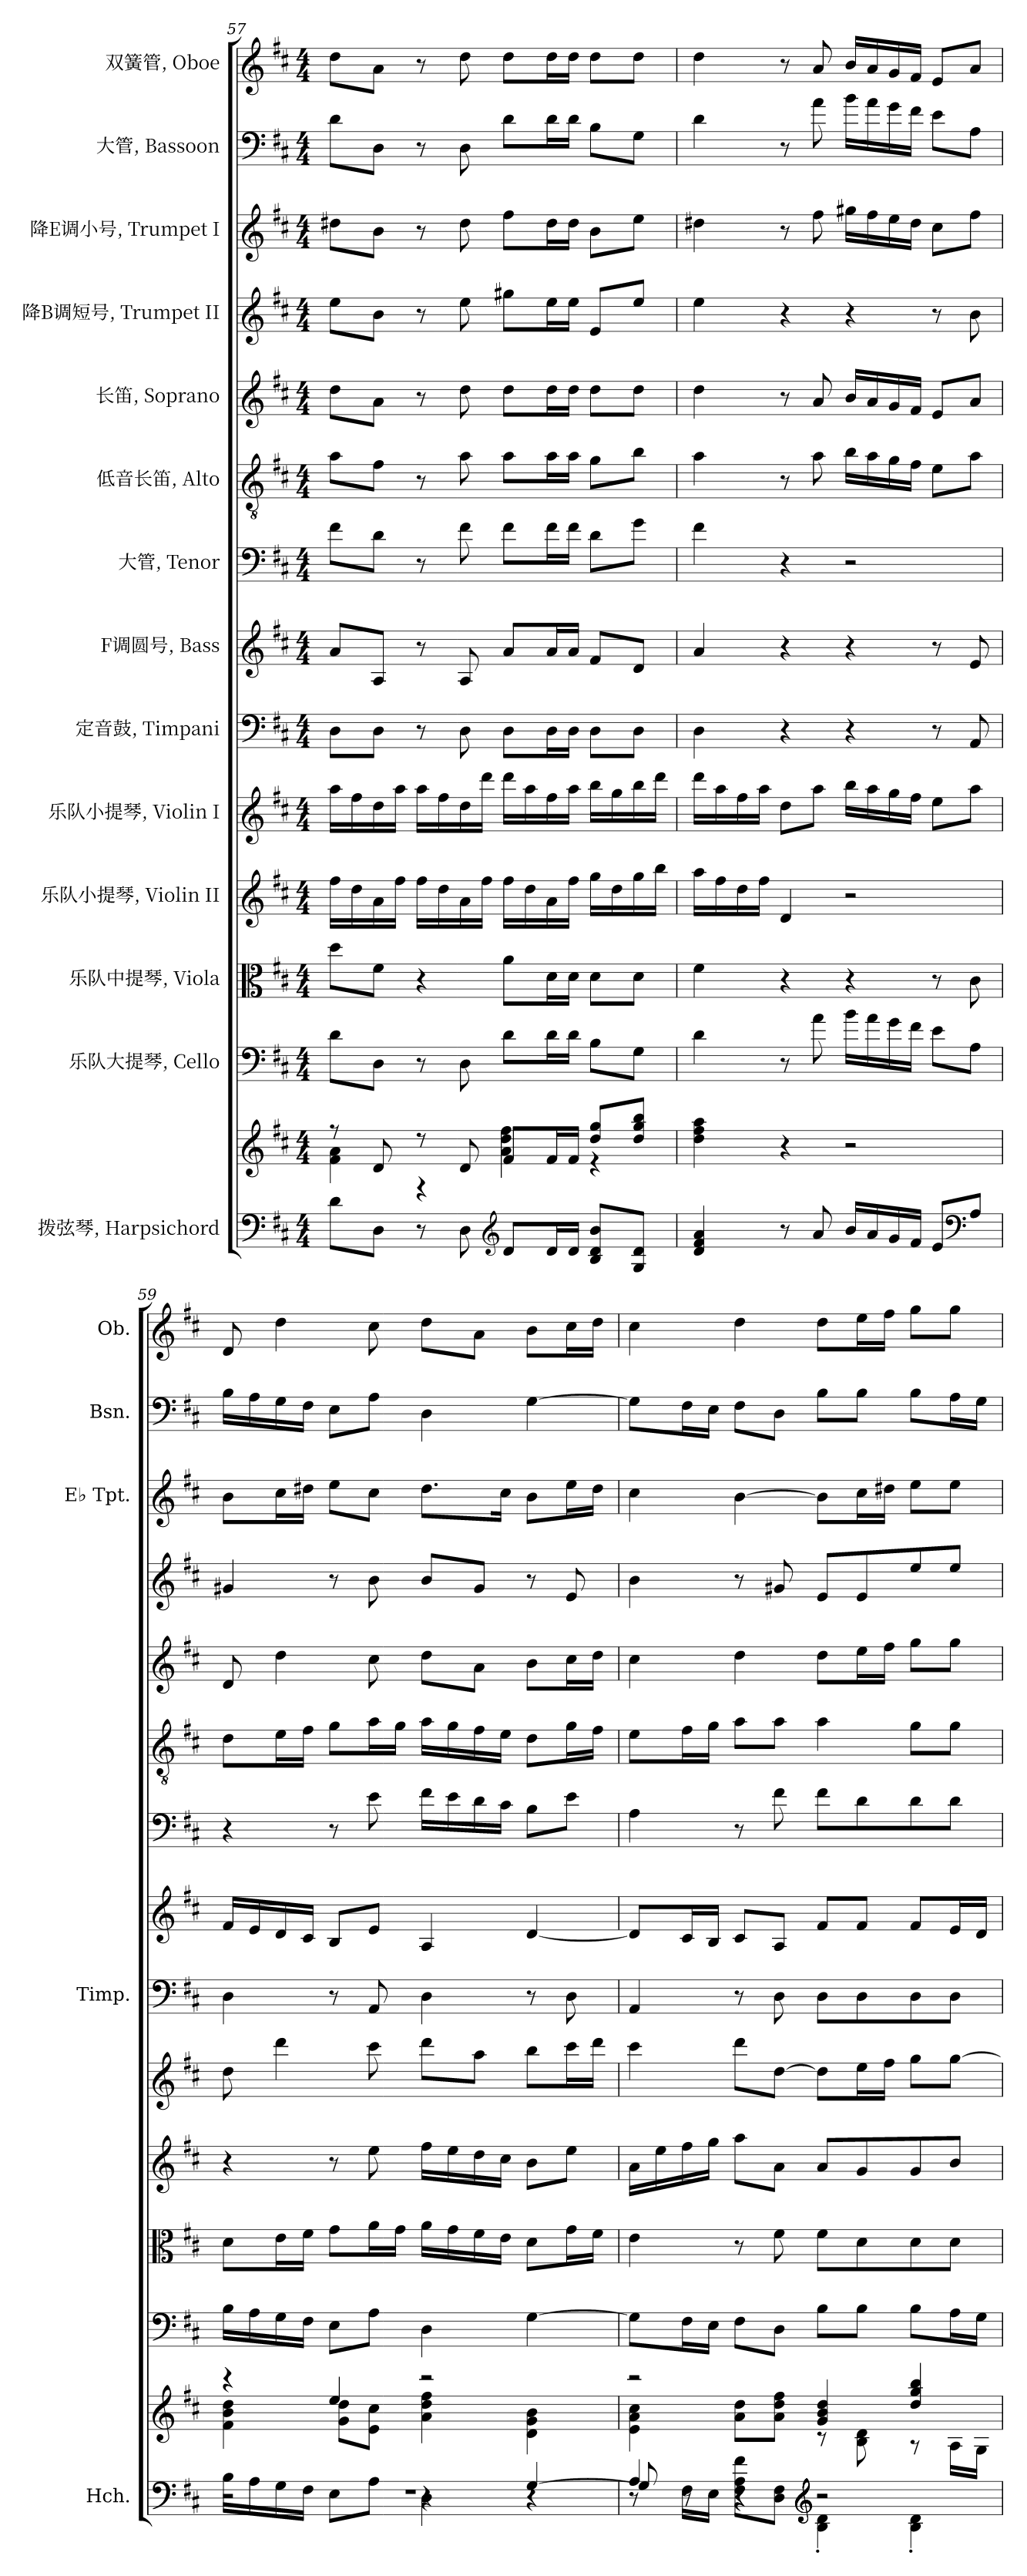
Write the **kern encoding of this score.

**kern	**kern	**kern	**kern	**kern	**kern	**kern	**kern	**kern	**kern	**kern	**kern	**kern	**kern	**kern
*part14	*part14	*part13	*part12	*part11	*part10	*part9	*part8	*part7	*part6	*part5	*part4	*part3	*part2	*part1
*staff15	*staff14	*staff13	*staff12	*staff11	*staff10	*staff9	*staff8	*staff7	*staff6	*staff5	*staff4	*staff3	*staff2	*staff1
*I"拨弦琴, Harpsichord	*	*I"乐队大提琴, Cello	*I"乐队中提琴, Viola	*I"乐队小提琴, Violin II	*I"乐队小提琴, Violin I	*I"定音鼓, Timpani	*I"F调圆号, Bass	*I"大管, Tenor	*I"低音长笛, Alto	*I"长笛, Soprano	*I"降B调短号, Trumpet II	*I"降E调小号, Trumpet I	*I"大管, Bassoon	*I"双簧管, Oboe
*I'Hch.	*	*	*	*	*	*I'Timp.	*	*	*	*	*	*I'E♭ Tpt.	*I'Bsn.	*I'Ob.
!!LO:PB:g=z
*clefF4	*clefG2	*clefF4	*clefC3	*clefG2	*clefG2	*clefF4	*clefG2	*clefF4	*clefGv2	*clefG2	*clefG2	*clefG2	*clefF4	*clefG2
*	*	*	*	*	*	*	*ITrd4c7	*	*	*	*ITrd1c2	*ITrd-2c-3	*	*
*k[f#c#]	*k[f#c#]	*k[f#c#]	*k[f#c#]	*k[f#c#]	*k[f#c#]	*k[f#c#]	*k[f#]	*k[f#c#]	*k[f#c#]	*k[f#c#]	*k[]	*k[b-]	*k[f#c#]	*k[f#c#]
*M4/4	*M4/4	*M4/4	*M4/4	*M4/4	*M4/4	*M4/4	*M4/4	*M4/4	*M4/4	*M4/4	*M4/4	*M4/4	*M4/4	*M4/4
=57	=57	=57	=57	=57	=57	=57	=57	=57	=57	=57	=57	=57	=57	=57
*	*^	*	*	*	*	*	*	*	*	*	*	*	*	*
8d\L	8r	4f#\ 4a\	8d\L	8dd\L	16ff#\LL	16aa\LL	8D\L	8d/L	8f#\L	8a\L	8dd\L	8dd\L	8ff#X\L	8d\L	8dd\L
.	.	.	.	.	16dd\	16ff#\	.	.	.	.	.	.	.	.	.
8D\J	8d/	.	8D\J	8f#\J	16a\	16dd\	8D\J	8D/J	8d\J	8f#\J	8a\J	8a\J	8dd\J	8D\J	8a\J
.	.	.	.	.	16ff#\JJ	16aa\JJ	.	.	.	.	.	.	.	.	.
8r	8r	4r	8r	4r	16ff#\LL	16aa\LL	8r	8r	8r	8r	8r	8r	8r	8r	8r
.	.	.	.	.	16dd\	16ff#\	.	.	.	.	.	.	.	.	.
8D\	8d/	.	8D\	.	16a\	16dd\	8D\	8D/	8f#\	8a\	8dd\	8dd\	8ff#\	8D\	8dd\
.	.	.	.	.	16ff#\JJ	16ddd\JJ	.	.	.	.	.	.	.	.	.
*clefG2	*	*	*	*	*	*	*	*	*	*	*	*	*	*	*
8d/L	8f#/L	4a\ 4dd\ 4ff#\	8d\L	8a\L	16ff#\LL	16ddd\LL	8D\L	8d/L	8f#\L	8a\L	8dd\L	8ff#X\L	8aa\L	8d\L	8dd\L
.	.	.	.	.	16dd\	16aa\	.	.	.	.	.	.	.	.	.
16d/L	16f#/L	.	16d\L	16d\L	16a\	16ff#\	16D\L	16d/L	16f#\L	16a\L	16dd\L	16dd\L	16ff#\L	16d\L	16dd\L
16d/JJ	16f#/JJ	.	16d\JJ	16d\JJ	16ff#\JJ	16aa\JJ	16D\JJ	16d/JJ	16f#\JJ	16a\JJ	16dd\JJ	16dd\JJ	16ff#\JJ	16d\JJ	16dd\JJ
8B/ 8d/ 8b/L	8dd/ 8gg/L	4r	8B\L	8d\L	16gg\LL	16bb\LL	8D\L	8B/L	8d\L	8g\L	8dd\L	8d/L	8dd\L	8B\L	8dd\L
.	.	.	.	.	16dd\	16gg\	.	.	.	.	.	.	.	.	.
8G/ 8d/J	8dd/ 8gg/ 8bb/J	.	8G\J	8d\J	16gg\	16bb\	8D\J	8G/J	8g\J	8b\J	8dd\J	8dd/J	8gg\J	8G\J	8dd\J
.	.	.	.	.	16bb\JJ	16ddd\JJ	.	.	.	.	.	.	.	.	.
*	*v	*v	*	*	*	*	*	*	*	*	*	*	*	*	*
=58	=58	=58	=58	=58	=58	=58	=58	=58	=58	=58	=58	=58	=58	=58
4d/ 4f#/ 4a/	4dd\ 4ff#\ 4aa\	4d\	4f#\	16aa\LL	16ddd\LL	4D\	4d/	4f#\	4a\	4dd\	4dd\	4ff#X\	4d\	4dd\
.	.	.	.	16ff#\	16aa\	.	.	.	.	.	.	.	.	.
.	.	.	.	16dd\	16ff#\	.	.	.	.	.	.	.	.	.
.	.	.	.	16ff#\JJ	16aa\JJ	.	.	.	.	.	.	.	.	.
8r	4r	8r	4r	4d/	8dd\L	4r	4r	4r	8r	8r	4r	8r	8r	8r
8a/	.	8a\	.	.	8aa\J	.	.	.	8a\	8a/	.	8aa\	8a\	8a/
16b/LL	2r	16b\LL	4r	2r	16bb\LL	4r	4r	2r	16b\LL	16b/LL	4r	16bbn\LL	16b\LL	16b/LL
16a/	.	16a\	.	.	16aa\	.	.	.	16a\	16a/	.	16aa\	16a\	16a/
16g/	.	16g\	.	.	16gg\	.	.	.	16g\	16g/	.	16gg\	16g\	16g/
16f#/JJ	.	16f#\JJ	.	.	16ff#\JJ	.	.	.	16f#\JJ	16f#/JJ	.	16ff#\JJ	16f#\JJ	16f#/JJ
8e/L	.	8e\L	8r	.	8ee\L	8r	8r	.	8e\L	8e/L	8r	8ee\L	8e\L	8e/L
*clefF4	*	*	*	*	*	*	*	*	*	*	*	*	*	*
8A/J	.	8A\J	8c#\	.	8aa\J	8AA/	8A/	.	8a\J	8a/J	8a\	8aa\J	8A\J	8a/J
!!LO:PB:g=z
=59	=59	=59	=59	=59	=59	=59	=59	=59	=59	=59	=59	=59	=59	=59
*^	*^	*	*	*	*	*	*	*	*	*	*	*	*	*
*	*^	*	*	*	*	*	*	*	*	*	*	*	*	*	*	*
1r	16B\LL	2r	4r	4f#\ 4b\ 4dd\	16B\LL	8d\L	4r	8dd\	4D\	16B/LL	4r	8d\L	8d/	4f#X/	8dd\L	16B\LL	8d/
.	16A\	.	.	.	16A\	.	.	.	.	16A/	.	.	.	.	.	16A\	.
.	16G\	.	.	.	16G\	16e\L	.	4ddd\	.	16G/	.	16e\L	4dd\	.	16ee\L	16G\	4dd\
.	16F#\JJ	.	.	.	16F#\JJ	16f#\JJ	.	.	.	16F#/JJ	.	16f#\JJ	.	.	16ff#X\JJ	16F#\JJ	.
.	8E\L	.	4ee/	8g\ 8dd\L	8E\L	8g\L	8r	.	8r	8E/L	8r	8g\L	.	8r	8gg\L	8E\L	.
.	8A\J	.	.	8e\ 8cc#\J	8A\J	16a\L	8ee\	8ccc#\	8AA/	8A/J	8e\	16a\L	8cc#\	8a\	8ee\J	8A\J	8cc#\
.	.	.	.	.	.	16g\JJ	.	.	.	.	.	16g\JJ	.	.	.	.	.
.	4D\	4r	2r	4a\ 4dd\ 4ff#\	4D\	16a\LL	16ff#\LL	8ddd\L	4D\	4D/	16f#\LL	16a\LL	8dd\L	8a/L	8.ff#\L	4D\	8dd\L
.	.	.	.	.	.	16g\	16ee\	.	.	.	16e\	16g\	.	.	.	.	.
.	.	.	.	.	.	16f#\	16dd\	8aa\J	.	.	16d\	16f#\	8a\J	8f#/J	.	.	8a\J
.	.	.	.	.	.	16e\JJ	16cc#\JJ	.	.	.	16c#\JJ	16e\JJ	.	.	16ee\Jk	.	.
.	4r	[4G/	.	4d\ 4g\ 4b\	[4G\	8d\L	8b\L	8bb\L	8r	[4G/	8B\L	8d\L	8b\L	8r	8dd\L	[4G\	8b\L
.	.	.	.	.	.	16g\L	8ee\J	16ccc#\L	8D\	.	8e\J	16g\L	16cc#\L	8d/	16gg\L	.	16cc#\L
.	.	.	.	.	.	16f#\JJ	.	16ddd\JJ	.	.	.	16f#\JJ	16dd\JJ	.	16ff#\JJ	.	16dd\JJ
=60	=60	=60	=60	=60	=60	=60	=60	=60	=60	=60	=60	=60	=60	=60	=60	=60	=60
4A/	8r	8G/]	2r	4e\ 4a\ 4cc#\	8G\L]	4e\	16a\LL	4ccc#\	4AA/	8G/L]	4A\	8e\L	4cc#\	4a\	4ee\	8G\L]	4cc#\
.	.	.	.	.	.	.	16ee\	.	.	.	.	.	.	.	.	.	.
.	16F#\LL	8r	.	.	16F#\L	.	16ff#\	.	.	16F#/L	.	16f#\L	.	.	.	16F#\L	.
.	16E\JJ	.	.	.	16E\JJ	.	16gg\JJ	.	.	16E/JJ	.	16g\JJ	.	.	.	16E\JJ	.
4r	8F#\ 8A\ 8f#\L	4r	.	8a\ 8dd\L	8F#\L	8r	8aa\L	8ddd\L	8r	8F#/L	8r	8a\L	4dd\	8r	[4dd\	8F#\L	4dd\
.	8D\ 8F#\J	.	.	8a\ 8dd\ 8ff#\J	8D\J	8f#\	8a\J	[8dd\J	8D\	8D/J	8f#\	8a\J	.	8f#X/	.	8D\J	.
*clefG2	*	*	*	*	*	*	*	*	*	*	*	*	*	*	*	*	*
2r	4B\' 4d\'	2r	4g/ 4b/ 4dd/	8r	8B\L	8f#\L	8a/L	8dd\L]	8D\L	8B/L	8f#\L	4a\	8dd\L	8d/L	8dd\L]	8B\L	8dd\L
.	.	.	.	8B\ 8d\	8B\J	8d\	8g/	16ee\L	8D\	8B/J	8d\	.	16ee\L	8d/	16ee\L	8B\J	16ee\L
.	.	.	.	.	.	.	.	16ff#\JJ	.	.	.	.	16ff#\JJ	.	16ff#X\JJ	.	16ff#\JJ
.	4B\' 4d\'	.	4dd/ 4gg/ 4bb/	8r	8B\L	8d\	8g/	8gg\L	8D\	8B/L	8d\	8g\L	8gg\L	8dd/	8gg\L	8B\L	8gg\L
.	.	.	.	16A\LL	16A\L	8d\J	8b/J	[8gg\J	8D\J	16A/L	8d\J	8g\J	8gg\J	8dd/J	8gg\J	16A\L	8gg\J
.	.	.	.	16G\JJ	16G\JJ	.	.	.	.	16G/JJ	.	.	.	.	.	16G\JJ	.
*v	*v	*v	*	*	*	*	*	*	*	*	*	*	*	*	*	*	*
*	*v	*v	*	*	*	*	*	*	*	*	*	*	*	*	*
=	=	=	=	=	=	=	=	=	=	=	=	=	=	=
*-	*-	*-	*-	*-	*-	*-	*-	*-	*-	*-	*-	*-	*-	*-
